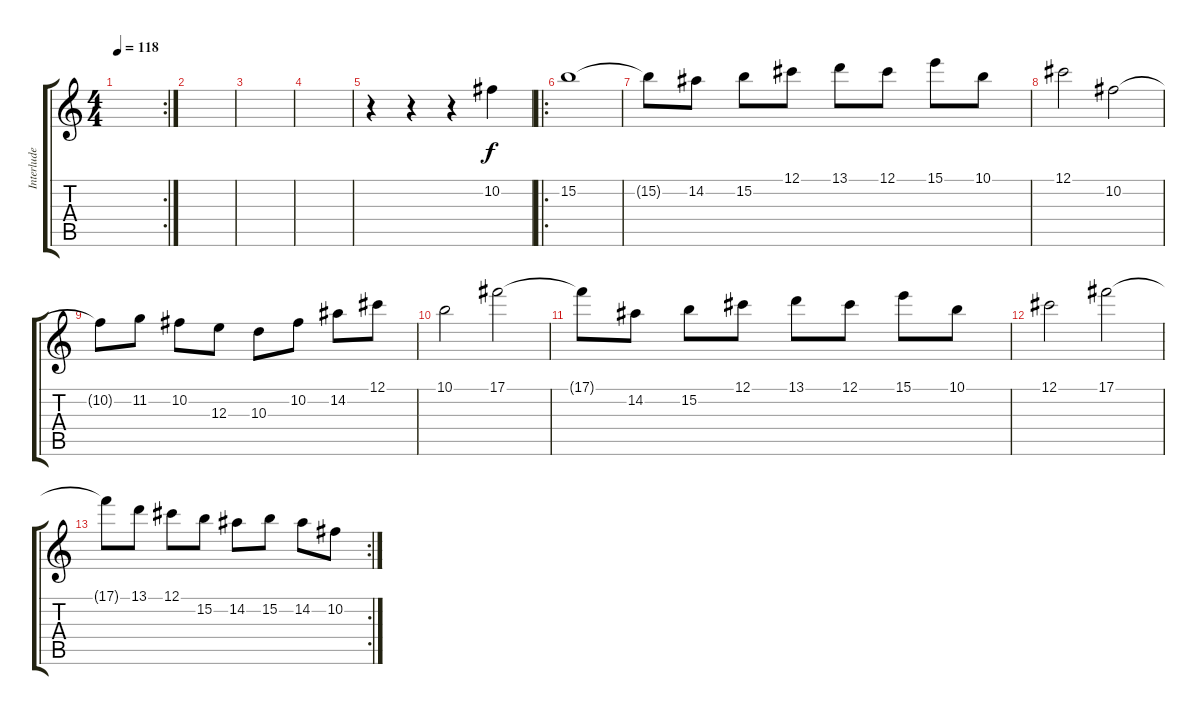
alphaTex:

\track ("Interlude L" "Interlude ") {instrument electricguitarjazz}
\staff {score tabs}
\tuning (Db4 Ab3 E3 B2 Gb2 B1) {hide}
\rc 2
\ts (4 4)
\tempo 118
\clef g2
\ks c
|
|
|
|
r.4 r.4 r.4 10.2.4 |
\ro
15.2.1 |
15.2{t}.8 14.2.8 15.2.8 12.1.8 13.1.8 12.1.8 15.1.8 10.1.8 |
12.1.2 10.2.2 |
10.2{t}.8 11.2.8 10.2.8 12.3.8 10.3.8 10.2.8 14.2.8 12.1.8 |
10.1.2 17.1.2 |
17.1{t}.8 14.2.8 15.2.8 12.1.8 13.1.8 12.1.8 15.1.8 10.1.8 |
12.1.2 17.1.2 |
\rc 2
17.1{t}.8 13.1.8 12.1.8 15.2.8 14.2.8 15.2.8 14.2.8 10.2.8
